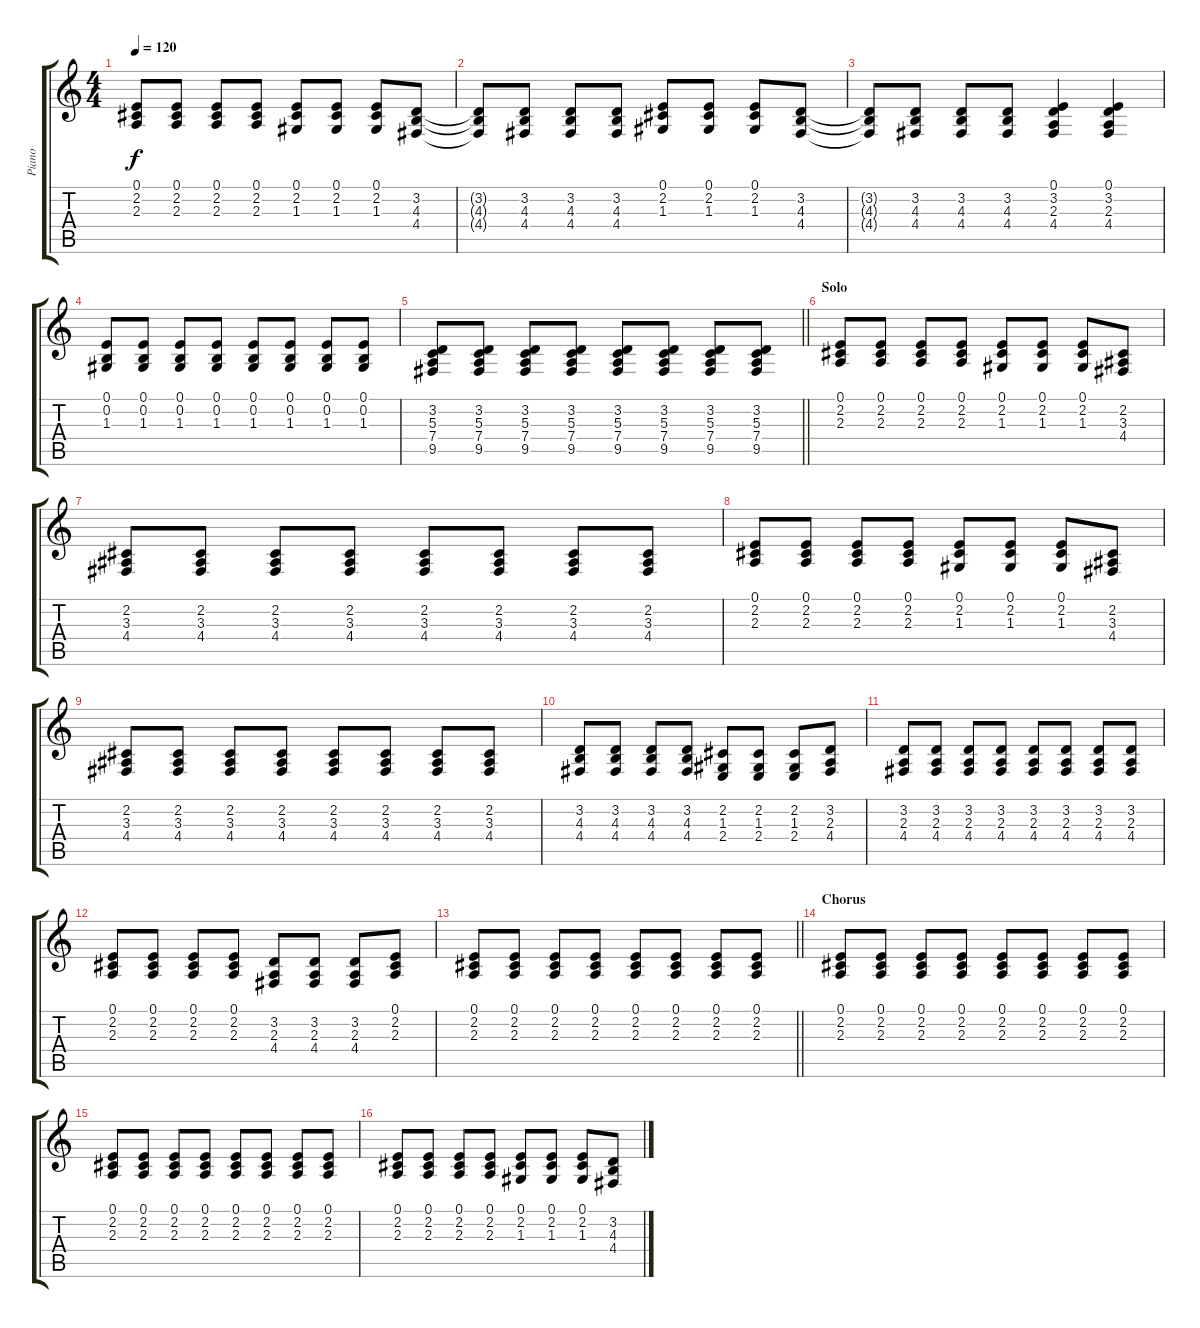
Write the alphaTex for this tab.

\track ("Piano" "Piano") {instrument acousticgrandpiano}
\staff {score tabs}
\tuning (E4 B3 G3 D3 A2 E2) {hide}
\ts (4 4)
\tempo 120
\clef g2
\ks c
(0.1 2.2 2.3).8{dy f} (0.1 2.2 2.3).8 (0.1 2.2 2.3).8 (0.1 2.2 2.3).8 (0.1 2.2 1.3).8 (0.1 2.2 1.3).8 (0.1 2.2 1.3).8 (3.2 4.3 4.4).8 |
(3.2{t} 4.3{t} 4.4{t}).8 (3.2 4.3 4.4).8 (3.2 4.3 4.4).8 (3.2 4.3 4.4).8 (0.1 2.2 1.3).8 (0.1 2.2 1.3).8 (0.1 2.2 1.3).8 (3.2 4.3 4.4).8 |
(3.2{t} 4.3{t} 4.4{t}).8 (3.2 4.3 4.4).8 (3.2 4.3 4.4).8 (3.2 4.3 4.4).8 (0.1 3.2 2.3 4.4).4 (0.1 3.2 2.3 4.4).4 |
(0.1 0.2 1.3).8 (0.1 0.2 1.3).8 (0.1 0.2 1.3).8 (0.1 0.2 1.3).8 (0.1 0.2 1.3).8 (0.1 0.2 1.3).8 (0.1 0.2 1.3).8 (0.1 0.2 1.3).8 |
\barLineRight lightlight
(3.2 5.3 7.4 9.5).8 (3.2 5.3 7.4 9.5).8 (3.2 5.3 7.4 9.5).8 (3.2 5.3 7.4 9.5).8 (3.2 5.3 7.4 9.5).8 (3.2 5.3 7.4 9.5).8 (3.2 5.3 7.4 9.5).8 (3.2 5.3 7.4 9.5).8 |
\section ("" "Solo")
(0.1 2.2 2.3).8 (0.1 2.2 2.3).8 (0.1 2.2 2.3).8 (0.1 2.2 2.3).8 (0.1 2.2 1.3).8 (0.1 2.2 1.3).8 (0.1 2.2 1.3).8 (2.2 3.3 4.4).8 |
(2.2 3.3 4.4).8 (2.2 3.3 4.4).8 (2.2 3.3 4.4).8 (2.2 3.3 4.4).8 (2.2 3.3 4.4).8 (2.2 3.3 4.4).8 (2.2 3.3 4.4).8 (2.2 3.3 4.4).8 |
(0.1 2.2 2.3).8 (0.1 2.2 2.3).8 (0.1 2.2 2.3).8 (0.1 2.2 2.3).8 (0.1 2.2 1.3).8 (0.1 2.2 1.3).8 (0.1 2.2 1.3).8 (2.2 3.3 4.4).8 |
(2.2 3.3 4.4).8 (2.2 3.3 4.4).8 (2.2 3.3 4.4).8 (2.2 3.3 4.4).8 (2.2 3.3 4.4).8 (2.2 3.3 4.4).8 (2.2 3.3 4.4).8 (2.2 3.3 4.4).8 |
(3.2 4.3 4.4).8 (3.2 4.3 4.4).8 (3.2 4.3 4.4).8 (3.2 4.3 4.4).8 (2.2 1.3 2.4).8 (2.2 1.3 2.4).8 (2.2 1.3 2.4).8 (3.2 2.3 4.4).8 |
(3.2 2.3 4.4).8 (3.2 2.3 4.4).8 (3.2 2.3 4.4).8 (3.2 2.3 4.4).8 (3.2 2.3 4.4).8 (3.2 2.3 4.4).8 (3.2 2.3 4.4).8 (3.2 2.3 4.4).8 |
(0.1 2.2 2.3).8 (0.1 2.2 2.3).8 (0.1 2.2 2.3).8 (0.1 2.2 2.3).8 (3.2 2.3 4.4).8 (3.2 2.3 4.4).8 (3.2 2.3 4.4).8 (0.1 2.2 2.3).8 |
\barLineRight lightlight
(0.1 2.2 2.3).8 (0.1 2.2 2.3).8 (0.1 2.2 2.3).8 (0.1 2.2 2.3).8 (0.1 2.2 2.3).8 (0.1 2.2 2.3).8 (0.1 2.2 2.3).8 (0.1 2.2 2.3).8 |
\section ("" "Chorus")
(0.1 2.2 2.3).8 (0.1 2.2 2.3).8 (0.1 2.2 2.3).8 (0.1 2.2 2.3).8 (0.1 2.2 2.3).8 (0.1 2.2 2.3).8 (0.1 2.2 2.3).8 (0.1 2.2 2.3).8 |
(0.1 2.2 2.3).8 (0.1 2.2 2.3).8 (0.1 2.2 2.3).8 (0.1 2.2 2.3).8 (0.1 2.2 2.3).8 (0.1 2.2 2.3).8 (0.1 2.2 2.3).8 (0.1 2.2 2.3).8 |
(0.1 2.2 2.3).8 (0.1 2.2 2.3).8 (0.1 2.2 2.3).8 (0.1 2.2 2.3).8 (0.1 2.2 1.3).8 (0.1 2.2 1.3).8 (0.1 2.2 1.3).8 (3.2 4.3 4.4).8
